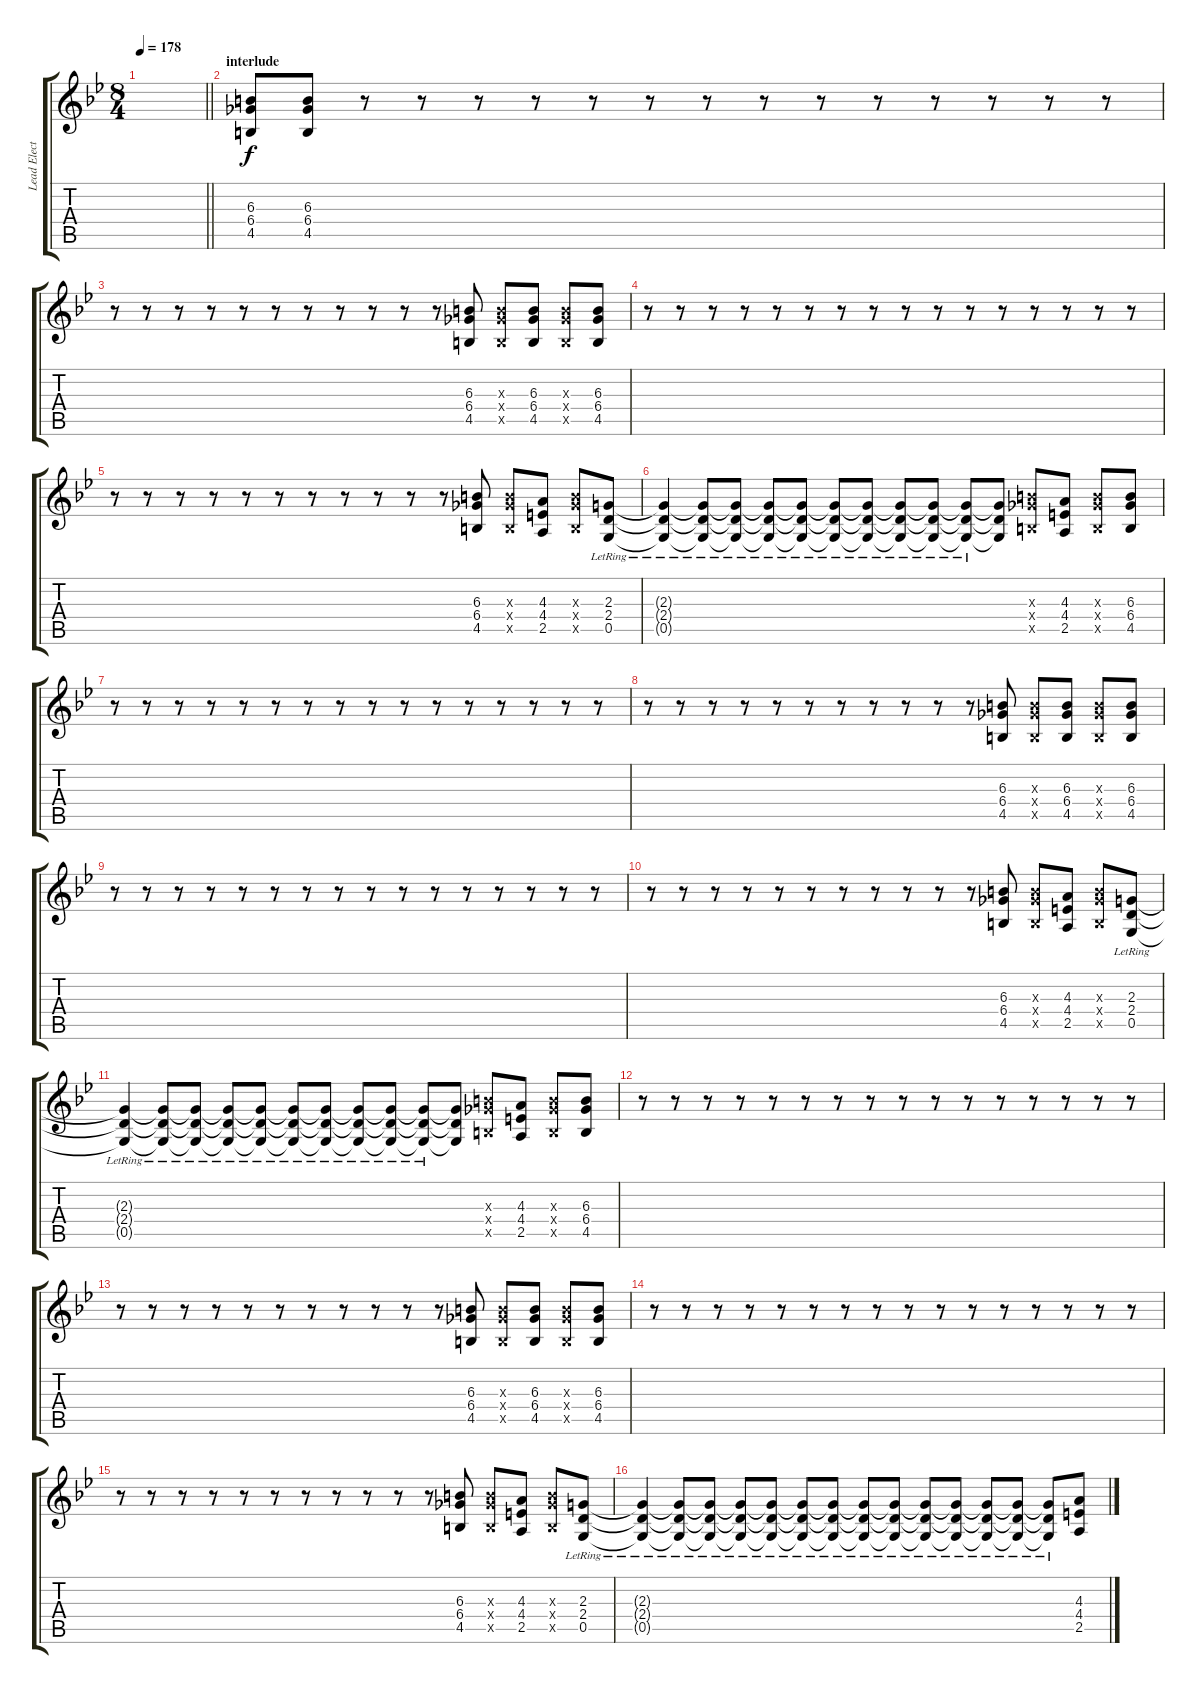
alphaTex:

\track ("Lead Electric Guitar" "Lead Elect") {instrument overdrivenguitar}
\staff {score tabs}
\tuning (D4 A3 F3 C3 G2 D2) {hide}
\ts (8 4)
\tempo 178
\clef g2
\barLineRight lightlight
\ks bb
|
\section ("" "interlude")
(6.3 6.4 4.5).8 (6.3 6.4 4.5).8 r.8 r.8 r.8 r.8 r.8 r.8 r.8 r.8 r.8 r.8 r.8 r.8 r.8 r.8 |
r.8 r.8 r.8 r.8 r.8 r.8 r.8 r.8 r.8 r.8 r.8 (6.3 6.4 4.5).8 (6.3{x} 6.4{x} 4.5{x}).8 (6.3 6.4 4.5).8 (6.3{x} 6.4{x} 4.5{x}).8 (6.3 6.4 4.5).8 |
r.8 r.8 r.8 r.8 r.8 r.8 r.8 r.8 r.8 r.8 r.8 r.8 r.8 r.8 r.8 r.8 |
r.8 r.8 r.8 r.8 r.8 r.8 r.8 r.8 r.8 r.8 r.8 (6.3 6.4 4.5).8 (6.3{x} 6.4{x} 4.5{x}).8 (4.3 4.4 2.5).8 (6.3{x} 6.4{x} 4.5{x}).8 (2.3{lr} 2.4{lr} 0.5{lr}).8 |
(2.3{lr t} 2.4{lr t} 0.5{lr t}).4 (2.3{lr t} 2.4{lr t} 0.5{lr t}).8 (2.3{lr t} 2.4{lr t} 0.5{lr t}).8 (2.3{lr t} 2.4{lr t} 0.5{lr t}).8 (2.3{lr t} 2.4{lr t} 0.5{lr t}).8 (2.3{lr t} 2.4{lr t} 0.5{lr t}).8 (2.3{lr t} 2.4{lr t} 0.5{lr t}).8 (2.3{lr t} 2.4{lr t} 0.5{lr t}).8 (2.3{lr t} 2.4{lr t} 0.5{lr t}).8 (2.3{lr t} 2.4{lr t} 0.5{lr t}).8 (2.3{t} 2.4{t} 0.5{t}).8 (6.3{x} 6.4{x} 4.5{x}).8 (4.3 4.4 2.5).8 (6.3{x} 6.4{x} 4.5{x}).8 (6.3 6.4 4.5).8 |
r.8 r.8 r.8 r.8 r.8 r.8 r.8 r.8 r.8 r.8 r.8 r.8 r.8 r.8 r.8 r.8 |
r.8 r.8 r.8 r.8 r.8 r.8 r.8 r.8 r.8 r.8 r.8 (6.3 6.4 4.5).8 (6.3{x} 6.4{x} 4.5{x}).8 (6.3 6.4 4.5).8 (6.3{x} 6.4{x} 4.5{x}).8 (6.3 6.4 4.5).8 |
r.8 r.8 r.8 r.8 r.8 r.8 r.8 r.8 r.8 r.8 r.8 r.8 r.8 r.8 r.8 r.8 |
r.8 r.8 r.8 r.8 r.8 r.8 r.8 r.8 r.8 r.8 r.8 (6.3 6.4 4.5).8 (6.3{x} 6.4{x} 4.5{x}).8 (4.3 4.4 2.5).8 (6.3{x} 6.4{x} 4.5{x}).8 (2.3{lr} 2.4{lr} 0.5{lr}).8 |
(2.3{lr t} 2.4{lr t} 0.5{lr t}).4 (2.3{lr t} 2.4{lr t} 0.5{lr t}).8 (2.3{lr t} 2.4{lr t} 0.5{lr t}).8 (2.3{lr t} 2.4{lr t} 0.5{lr t}).8 (2.3{lr t} 2.4{lr t} 0.5{lr t}).8 (2.3{lr t} 2.4{lr t} 0.5{lr t}).8 (2.3{lr t} 2.4{lr t} 0.5{lr t}).8 (2.3{lr t} 2.4{lr t} 0.5{lr t}).8 (2.3{lr t} 2.4{lr t} 0.5{lr t}).8 (2.3{lr t} 2.4{lr t} 0.5{lr t}).8 (2.3{t} 2.4{t} 0.5{t}).8 (6.3{x} 6.4{x} 4.5{x}).8 (4.3 4.4 2.5).8 (6.3{x} 6.4{x} 4.5{x}).8 (6.3 6.4 4.5).8 |
r.8 r.8 r.8 r.8 r.8 r.8 r.8 r.8 r.8 r.8 r.8 r.8 r.8 r.8 r.8 r.8 |
r.8 r.8 r.8 r.8 r.8 r.8 r.8 r.8 r.8 r.8 r.8 (6.3 6.4 4.5).8 (6.3{x} 6.4{x} 4.5{x}).8 (6.3 6.4 4.5).8 (6.3{x} 6.4{x} 4.5{x}).8 (6.3 6.4 4.5).8 |
r.8 r.8 r.8 r.8 r.8 r.8 r.8 r.8 r.8 r.8 r.8 r.8 r.8 r.8 r.8 r.8 |
r.8 r.8 r.8 r.8 r.8 r.8 r.8 r.8 r.8 r.8 r.8 (6.3 6.4 4.5).8 (6.3{x} 6.4{x} 4.5{x}).8 (4.3 4.4 2.5).8 (6.3{x} 6.4{x} 4.5{x}).8 (2.3{lr} 2.4{lr} 0.5{lr}).8 |
(2.3{lr t} 2.4{lr t} 0.5{lr t}).4 (2.3{lr t} 2.4{lr t} 0.5{lr t}).8 (2.3{lr t} 2.4{lr t} 0.5{lr t}).8 (2.3{lr t} 2.4{lr t} 0.5{lr t}).8 (2.3{lr t} 2.4{lr t} 0.5{lr t}).8 (2.3{lr t} 2.4{lr t} 0.5{lr t}).8 (2.3{lr t} 2.4{lr t} 0.5{lr t}).8 (2.3{lr t} 2.4{lr t} 0.5{lr t}).8 (2.3{lr t} 2.4{lr t} 0.5{lr t}).8 (2.3{lr t} 2.4{lr t} 0.5{lr t}).8 (2.3{lr t} 2.4{lr t} 0.5{lr t}).8 (2.3{lr t} 2.4{lr t} 0.5{lr t}).8 (2.3{lr t} 2.4{lr t} 0.5{lr t}).8 (2.3{lr t} 2.4{lr t} 0.5{lr t}).8 (4.3 4.4 2.5).8
